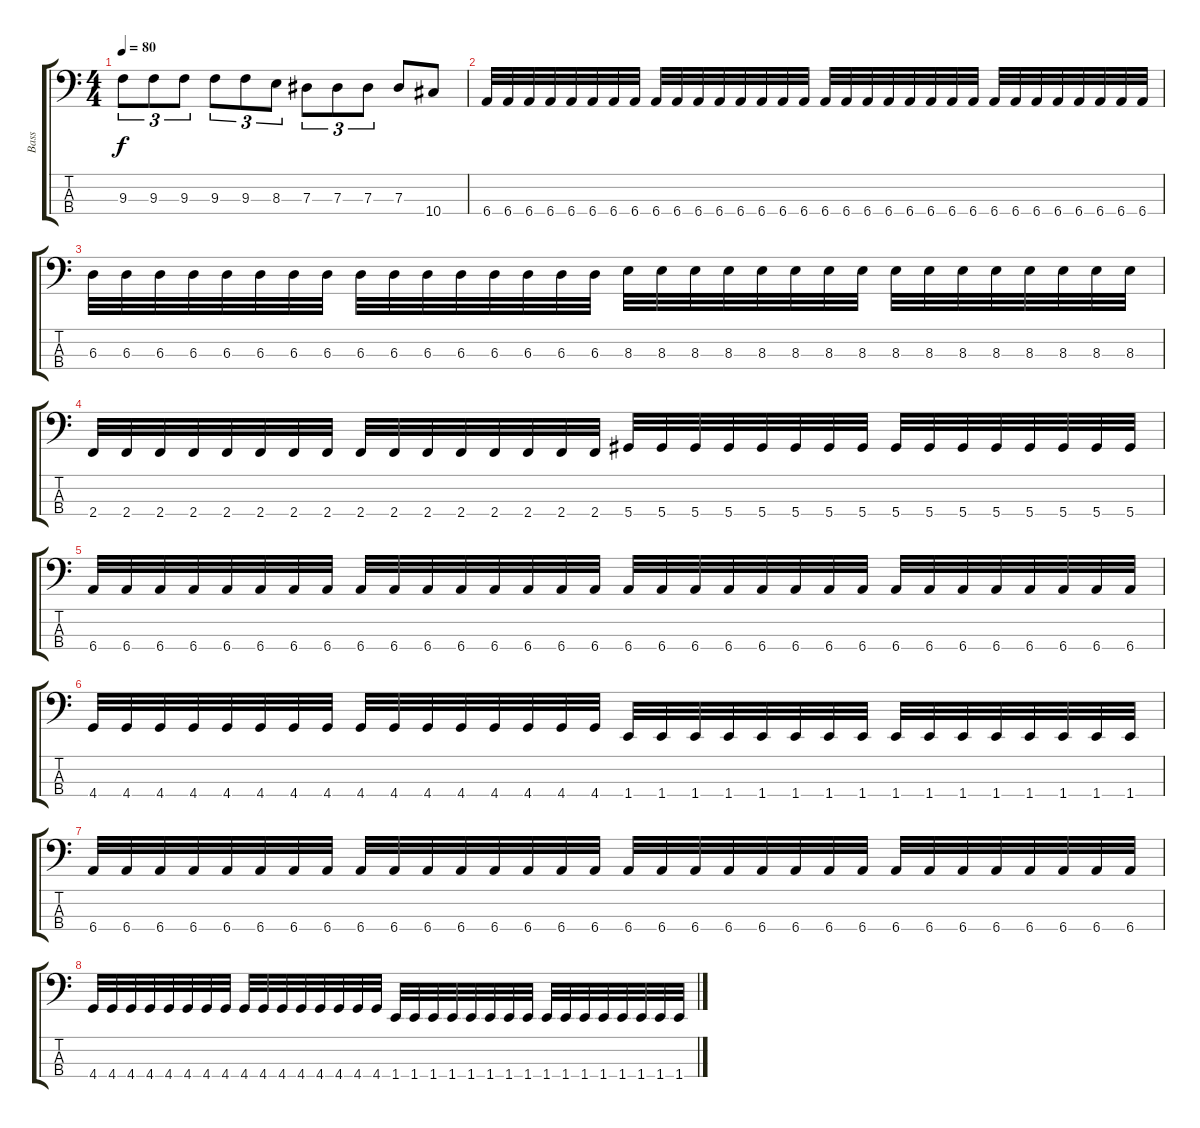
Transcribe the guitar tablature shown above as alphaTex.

\track ("Bass" "Bass") {instrument electricbassfinger}
\staff {score tabs}
\tuning (Gb2 Db2 Ab1 Eb1) {hide}
\ts (4 4)
\tempo 80
\clef f4
\ks c
9.3.8{tu (3 2) dy f} 9.3.8{tu (3 2)} 9.3.8{tu (3 2)} 9.3.8{tu (3 2)} 9.3.8{tu (3 2)} 8.3.8{tu (3 2)} 7.3.8{tu (3 2)} 7.3.8{tu (3 2)} 7.3.8{tu (3 2)} 7.3.8 10.4.8 |
6.4.32 6.4.32 6.4.32 6.4.32 6.4.32 6.4.32 6.4.32 6.4.32 6.4.32 6.4.32 6.4.32 6.4.32 6.4.32 6.4.32 6.4.32 6.4.32 6.4.32 6.4.32 6.4.32 6.4.32 6.4.32 6.4.32 6.4.32 6.4.32 6.4.32 6.4.32 6.4.32 6.4.32 6.4.32 6.4.32 6.4.32 6.4.32 |
6.3.32 6.3.32 6.3.32 6.3.32 6.3.32 6.3.32 6.3.32 6.3.32 6.3.32 6.3.32 6.3.32 6.3.32 6.3.32 6.3.32 6.3.32 6.3.32 8.3.32 8.3.32 8.3.32 8.3.32 8.3.32 8.3.32 8.3.32 8.3.32 8.3.32 8.3.32 8.3.32 8.3.32 8.3.32 8.3.32 8.3.32 8.3.32 |
2.4.32 2.4.32 2.4.32 2.4.32 2.4.32 2.4.32 2.4.32 2.4.32 2.4.32 2.4.32 2.4.32 2.4.32 2.4.32 2.4.32 2.4.32 2.4.32 5.4.32 5.4.32 5.4.32 5.4.32 5.4.32 5.4.32 5.4.32 5.4.32 5.4.32 5.4.32 5.4.32 5.4.32 5.4.32 5.4.32 5.4.32 5.4.32 |
6.4.32 6.4.32 6.4.32 6.4.32 6.4.32 6.4.32 6.4.32 6.4.32 6.4.32 6.4.32 6.4.32 6.4.32 6.4.32 6.4.32 6.4.32 6.4.32 6.4.32 6.4.32 6.4.32 6.4.32 6.4.32 6.4.32 6.4.32 6.4.32 6.4.32 6.4.32 6.4.32 6.4.32 6.4.32 6.4.32 6.4.32 6.4.32 |
4.4.32 4.4.32 4.4.32 4.4.32 4.4.32 4.4.32 4.4.32 4.4.32 4.4.32 4.4.32 4.4.32 4.4.32 4.4.32 4.4.32 4.4.32 4.4.32 1.4.32 1.4.32 1.4.32 1.4.32 1.4.32 1.4.32 1.4.32 1.4.32 1.4.32 1.4.32 1.4.32 1.4.32 1.4.32 1.4.32 1.4.32 1.4.32 |
6.4.32 6.4.32 6.4.32 6.4.32 6.4.32 6.4.32 6.4.32 6.4.32 6.4.32 6.4.32 6.4.32 6.4.32 6.4.32 6.4.32 6.4.32 6.4.32 6.4.32 6.4.32 6.4.32 6.4.32 6.4.32 6.4.32 6.4.32 6.4.32 6.4.32 6.4.32 6.4.32 6.4.32 6.4.32 6.4.32 6.4.32 6.4.32 |
4.4.32 4.4.32 4.4.32 4.4.32 4.4.32 4.4.32 4.4.32 4.4.32 4.4.32 4.4.32 4.4.32 4.4.32 4.4.32 4.4.32 4.4.32 4.4.32 1.4.32 1.4.32 1.4.32 1.4.32 1.4.32 1.4.32 1.4.32 1.4.32 1.4.32 1.4.32 1.4.32 1.4.32 1.4.32 1.4.32 1.4.32 1.4.32
